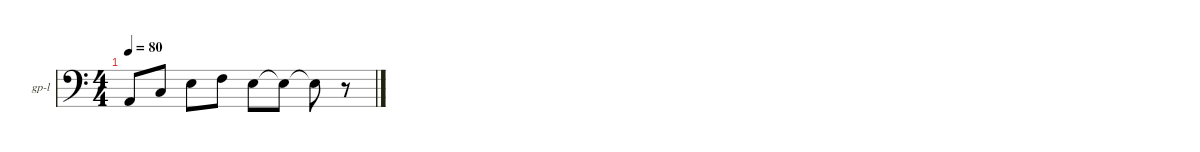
\defaultSystemsLayout 2
\hideDynamics
\bracketExtendMode nobrackets
\firstSystemTrackNameOrientation horizontal
\otherSystemsTrackNameOrientation horizontal
\track ("gp-l" "gp-l") {solo instrument brightacousticpiano}
\staff {score}
\tuning (E4 B3 G3 D3 A2 E2)
\ts (4 4)
\scale
1.031
\tempo 80
\accidentals auto
\clef f4
\ottava regular
\simile none
\ks aminor
5.6.8{dy f beam Up} 3.5.8{beam Up} 2.4.8{beam Down} 3.4.8{beam Down} 2.4.8{beam Down} 2.4{t}.8{beam Down} 2.4{t}.8{beam Down} r.8{beam Down} |
\scale
0.969 |
\scale
1.09908 |
\scale
0.900917
